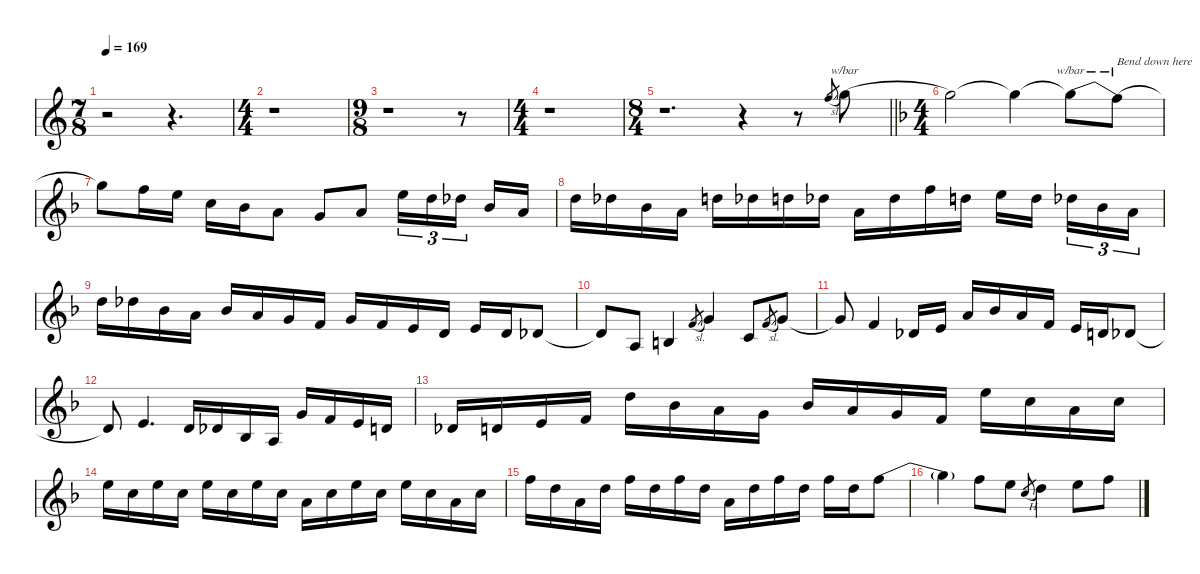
\defaultSystemsLayout 4
\hideDynamics
\bracketExtendMode nobrackets
\singleTrackTrackNamePolicy hidden
\multiTrackTrackNamePolicy hidden
\otherSystemsTrackNameOrientation horizontal
\track ("Keyboards 1" "org.") {defaultSystemsLayout 16 instrument rockorgan}
\staff {score}
\tuning (E4 B3 G3 D3 A2 E2 A1)
\ts (7 8)
\beaming (8 3 3 3)
\tempo 169
\clef g2
\ks c
r.2{dy f beam Down} r.4{d beam Down} |
\ts (4 4)
\beaming (8 3 3 3)
r.1{beam Down} |
\ts (9 8)
\beaming (8 3 3 3)
r.1{beam Down} r.8{beam Down} |
\ts (4 4)
\beaming (8 2 2 2 2)
r.1{beam Down} |
\ts (8 4)
\beaming (8 4 4 4 4)
\barLineRight lightlight
r.1{d instrument lead2sawtooth beam Down} r.4{beam Down} r.8{beam Down} 13.1{sl}.8{gr dy mf beam Up} 15.1.8{tbe (hold default 0 0 60 0) dy f beam Down} |
\ts (4 4)
\beaming (8 2 2 2 2)
\ks f
15.1{t acc forcenatural}.2{beam Down} 15.1{t acc forcenatural}.4{beam Down} 15.1{t acc forcenatural}.8{tbe (dive default 0 0 60 -4) beam Down} 15.1{t acc forcenatural}.8{tbe (hold default 0 -4 60 -4) txt "Bend down here" beam Down} |
15.1{t acc forcenatural}.8{beam Down} 13.1{acc forcenatural}.16{beam Down} 12.1{acc forcenatural}.16{beam Down} 13.2{acc forcenatural}.16{beam Down} 15.3{acc b}.16{beam Down} 14.3{acc forcenatural}.8{beam Down} 12.3{acc forcenatural}.8{beam Up} 14.3{acc forcenatural}.8{beam Up} 12.1{acc forcenatural}.16{tu (3 2) beam Down} 15.2{acc forcenatural}.16{tu (3 2) beam Down} 14.2{acc b}.16{tu (3 2) beam Down} 15.3{acc b}.16{beam Up} 14.3{acc forcenatural}.16{beam Up} |
15.2{acc forcenatural}.16{beam Down} 14.2{acc b}.16{beam Down} 15.3{acc b}.16{beam Down} 14.3{acc forcenatural}.16{beam Down} 15.2{acc forcenatural}.16{beam Down} 14.2{acc b}.16{beam Down} 15.2{acc forcenatural}.16{beam Down} 14.2{acc b}.16{beam Down} 14.3{acc forcenatural}.16{beam Down} 14.2{acc b}.16{beam Down} 13.1{acc forcenatural}.16{beam Down} 15.2{acc forcenatural}.16{beam Down} 12.1{acc forcenatural}.16{beam Down} 15.2{acc forcenatural}.16{beam Down} 14.2{acc b}.16{tu (3 2) beam Down} 15.3{acc b}.16{tu (3 2) beam Down} 14.3{acc forcenatural}.16{tu (3 2) beam Down} |
15.2{acc forcenatural}.16{beam Down} 14.2{acc b}.16{beam Down} 15.3{acc b}.16{beam Down} 14.3{acc forcenatural}.16{beam Down} 15.3{acc b}.16{beam Up} 14.3{acc forcenatural}.16{beam Up} 12.3{acc forcenatural}.16{beam Up} 15.4{acc forcenatural}.16{beam Up} 12.3{acc forcenatural}.16{beam Up} 15.4{acc forcenatural}.16{beam Up} 14.4{acc forcenatural}.16{beam Up} 12.4{acc forcenatural}.16{beam Up} 14.4{acc forcenatural}.16{beam Up} 12.4{acc forcenatural}.16{beam Up} 11.4{acc b}.8{beam Up} |
11.4{t acc b}.8{beam Up} 12.5{acc forcenatural}.8{beam Up} 14.5{acc forcenatural}.4{beam Up} 15.4{sl acc forcenatural}.8{gr dy mf beam Up} 17.4{acc forcenatural}.4{dy f beam Up} 15.5{acc forcenatural}.8{beam Up} 15.4{sl acc forcenatural}.8{gr dy mf beam Up} 17.4{acc forcenatural}.8{dy f beam Up} |
17.4{t acc forcenatural}.8{beam Up} 15.4{acc forcenatural}.4{beam Up} 16.5{acc b}.16{beam Up} 14.4{acc forcenatural}.16{beam Up} 14.3{acc forcenatural}.16{beam Up} 15.3{acc b}.16{beam Up} 14.3{acc forcenatural}.16{beam Up} 15.4{acc forcenatural}.16{beam Up} 14.4{acc forcenatural}.16{beam Up} 12.4{acc forcenatural}.16{beam Up} 16.5{acc b}.8{beam Up} |
16.5{t acc b}.8{beam Up} 14.4{acc forcenatural}.4{d beam Up} 12.4{acc forcenatural}.16{beam Up} 16.5{acc b}.16{beam Up} 13.5{acc b}.16{beam Up} 12.5{acc forcenatural}.16{beam Up} 12.3{acc forcenatural}.16{beam Up} 15.4{acc forcenatural}.16{beam Up} 14.4{acc forcenatural}.16{beam Up} 12.4{acc forcenatural}.16{beam Up} |
16.5{acc b}.16{beam Up} 12.4{acc forcenatural}.16{beam Up} 14.4{acc forcenatural}.16{beam Up} 15.4{acc forcenatural}.16{beam Up} 15.2{acc forcenatural}.16{beam Down} 15.3{acc b}.16{beam Down} 14.3{acc forcenatural}.16{beam Down} 12.3{acc forcenatural}.16{beam Down} 15.3{acc b}.16{beam Up} 19.4{acc forcenatural}.16{beam Up} 12.3{acc forcenatural}.16{beam Up} 15.4{acc forcenatural}.16{beam Up} 12.1{acc forcenatural}.16{beam Down} 13.2{acc forcenatural}.16{beam Down} 14.3{acc forcenatural}.16{beam Down} 13.2{acc forcenatural}.16{beam Down} |
17.2{acc forcenatural}.16{beam Down} 17.3{acc forcenatural}.16{beam Down} 17.2{acc forcenatural}.16{beam Down} 13.2{acc forcenatural}.16{beam Down} 17.2{acc forcenatural}.16{beam Down} 17.3{acc forcenatural}.16{beam Down} 17.2{acc forcenatural}.16{beam Down} 13.2{acc forcenatural}.16{beam Down} 14.3{acc forcenatural}.16{beam Down} 13.2{acc forcenatural}.16{beam Down} 17.2{acc forcenatural}.16{beam Down} 13.2{acc forcenatural}.16{beam Down} 17.2{acc forcenatural}.16{beam Down} 13.2{acc forcenatural}.16{beam Down} 14.3{acc forcenatural}.16{beam Down} 13.2{acc forcenatural}.16{beam Down} |
13.1{acc forcenatural}.16{beam Down} 15.2{acc forcenatural}.16{beam Down} 14.3{acc forcenatural}.16{beam Down} 15.2{acc forcenatural}.16{beam Down} 13.1{acc forcenatural}.16{beam Down} 15.2{acc forcenatural}.16{beam Down} 13.1{acc forcenatural}.16{beam Down} 15.2{acc forcenatural}.16{beam Down} 14.3{acc forcenatural}.16{beam Down} 15.2{acc forcenatural}.16{beam Down} 13.1{acc forcenatural}.16{beam Down} 15.2{acc forcenatural}.16{beam Down} 13.1{acc forcenatural}.16{beam Down} 15.2{acc forcenatural}.16{beam Down} 13.1{be (bend 0 0 60 4) acc forcenatural}.8{beam Down} |
13.1{be (hold 0 4 60 4) t}.4{beam Down} 13.1{acc forcenatural}.8{beam Down} 12.1{acc forcenatural}.8{beam Down} 13.2{h acc forcenatural}.8{gr dy mp beam Up} 15.2{acc forcenatural}.4{dy f beam Down} 12.1{acc forcenatural}.8{beam Down} 13.1{acc forcenatural}.8{beam Down}
